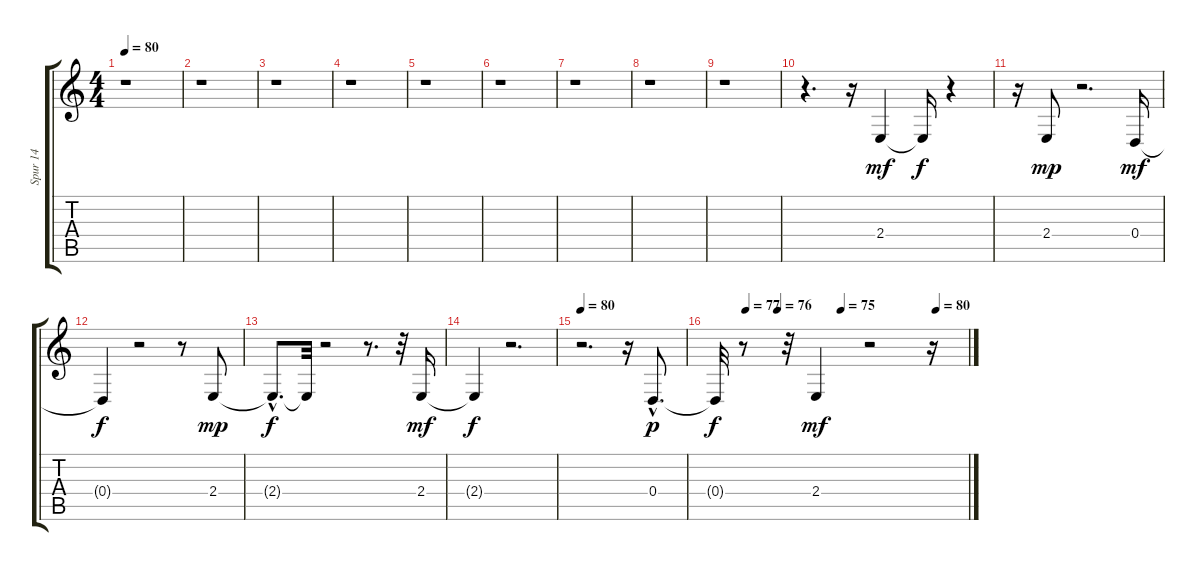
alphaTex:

\track ("Spur 14" "Spur 14") {instrument guitarfretnoise}
\staff {score tabs}
\tuning (E4 B3 G3 D3 A2 E2) {hide}
\ts (4 4)
\tempo 80
\clef g2
\ks c
r.1{dy mf} |
r.1 |
r.1 |
r.1 |
r.1 |
r.1 |
r.1 |
r.1 |
r.1 |
r.4{d} r.16 2.4.4 2.4{t}.16{dy f} r.4 |
r.16 2.4.8{dy mp} r.2{d} 0.4.16{dy mf} |
0.4{t}.4{dy f} r.2 r.8 2.4.8{dy mp} |
2.4{hac t}.8{d dy f} 2.4{t}.32 r.2 r.8{d} r.32 2.4.16{dy mf} |
2.4{t}.4{dy f} r.2{d} |
\tempo 80
r.2{d} r.16 0.4{hac}.8{d dy p} |
\tempo (77 0.125)
\tempo (76 0.25)
\tempo (75 0.5)
\tempo (80 0.875)
0.4{t}.32{dy f} r.8 r.32 2.4.4{dy mf} r.2 r.16
